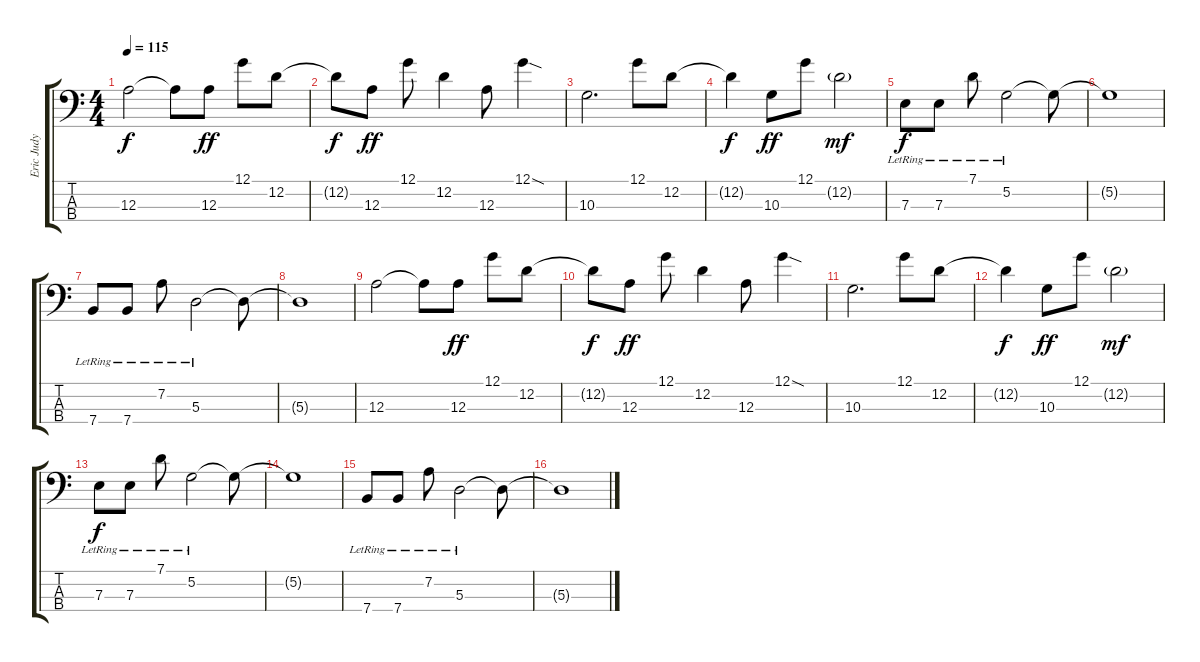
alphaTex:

\track ("Eric Judy" "Eric Judy") {instrument electricguitarjazz}
\staff {score tabs}
\tuning (G2 D2 A1 E1) {hide}
\ts (4 4)
\tempo 115
\clef f4
\ks c
12.3.2{dy f} 12.3{t}.8 12.3.8{dy ff} 12.1.8 12.2.8 |
12.2{t}.8{dy f} 12.3.8{dy ff} 12.1.8 12.2.4 12.3.8 12.1{sod}.4 |
10.3.2{d} 12.1.8 12.2.8 |
12.2{t}.4{dy f} 10.3.8{dy ff} 12.1.8 12.2{g}.2{dy mf} |
7.3{lr}.8{dy f} 7.3{lr}.8 7.1{lr}.8 5.2{lr}.2 5.2{t}.8 |
5.2{t}.1 |
7.4{lr}.8 7.4{lr}.8 7.2{lr}.8 5.3{lr}.2 5.3{t}.8 |
5.3{t}.1 |
12.3.2 12.3{t}.8 12.3.8{dy ff} 12.1.8 12.2.8 |
12.2{t}.8{dy f} 12.3.8{dy ff} 12.1.8 12.2.4 12.3.8 12.1{sod}.4 |
10.3.2{d} 12.1.8 12.2.8 |
12.2{t}.4{dy f} 10.3.8{dy ff} 12.1.8 12.2{g}.2{dy mf} |
7.3{lr}.8{dy f} 7.3{lr}.8 7.1{lr}.8 5.2{lr}.2 5.2{t}.8 |
5.2{t}.1 |
7.4{lr}.8 7.4{lr}.8 7.2{lr}.8 5.3{lr}.2 5.3{t}.8 |
5.3{t}.1
